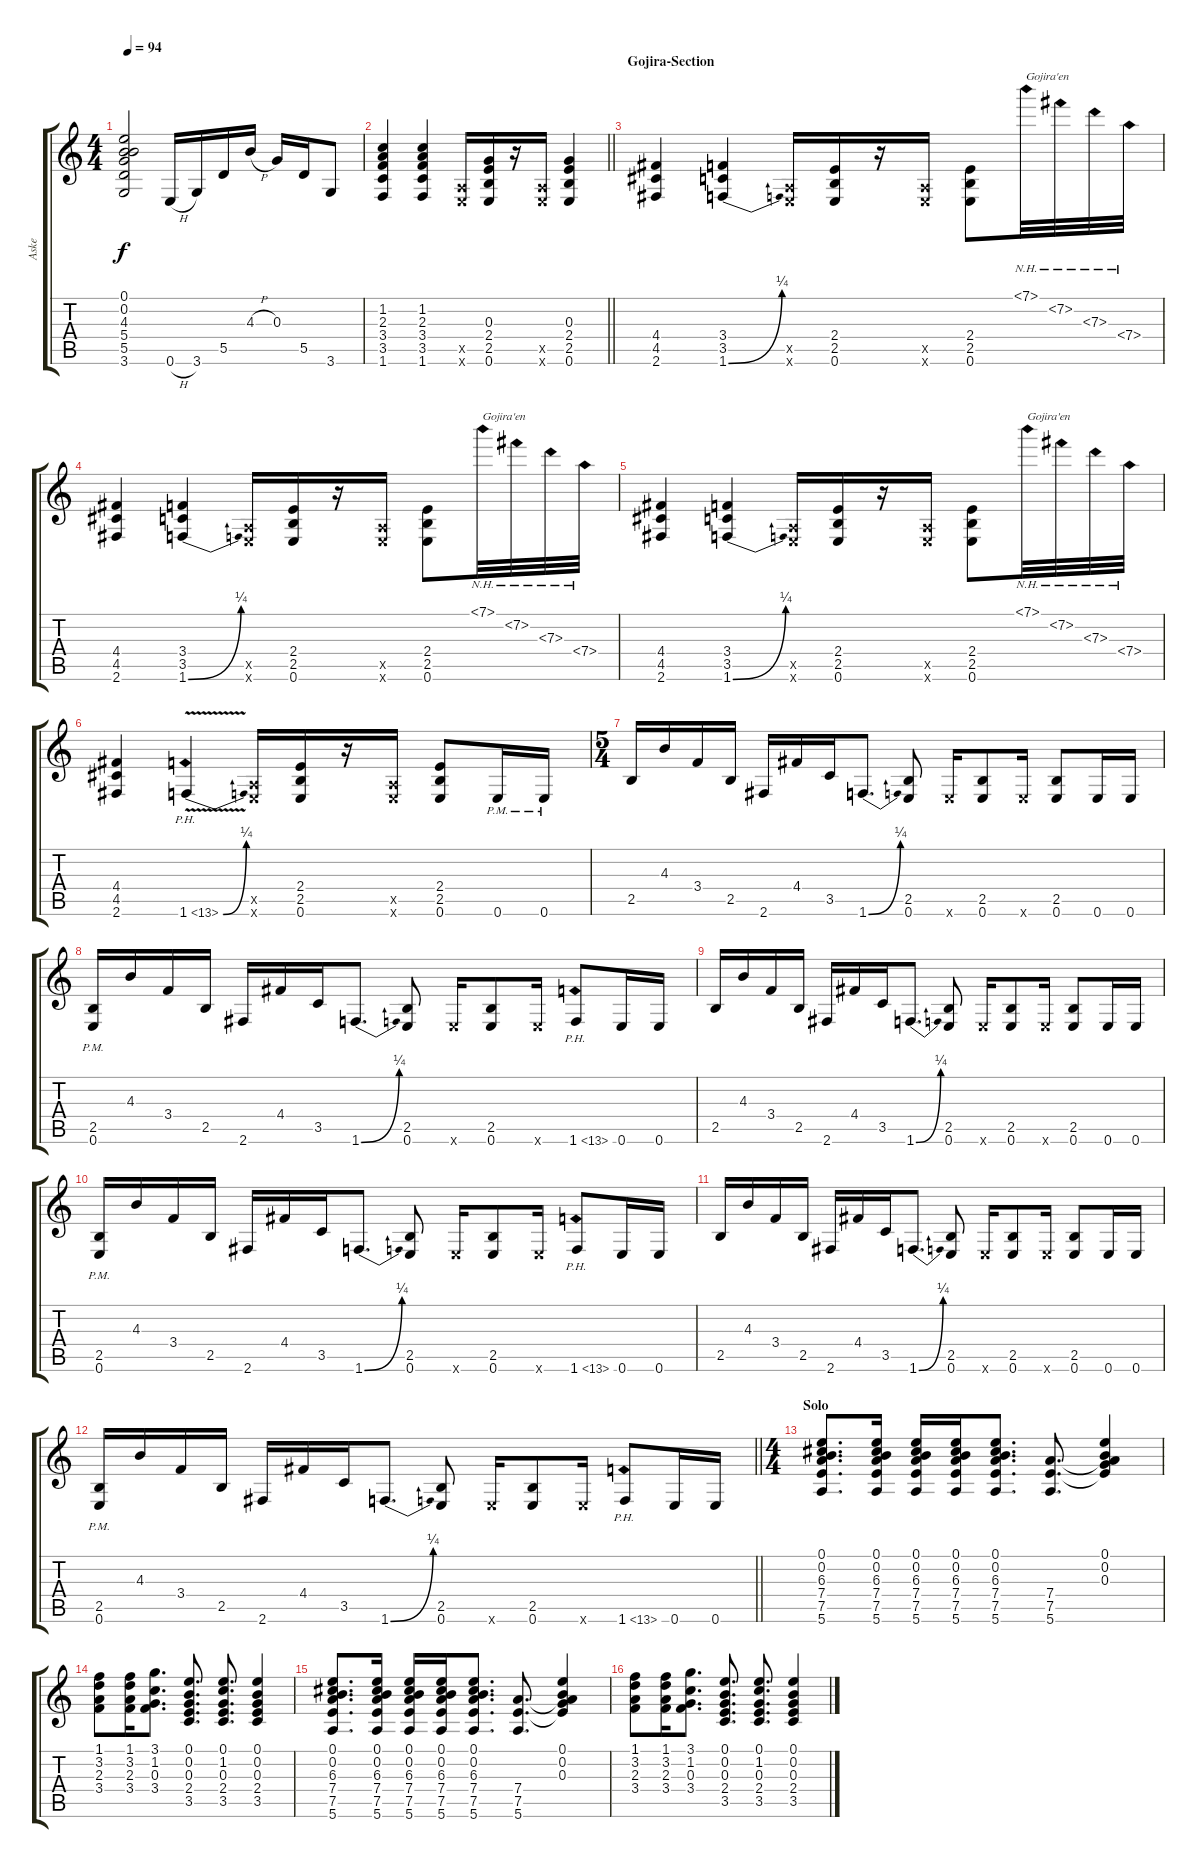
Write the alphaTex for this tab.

\track ("Aske" "Aske") {instrument acousticguitarsteel}
\staff {score tabs}
\tuning (E4 B3 G3 D3 A2 E2) {hide}
\ts (4 4)
\tempo 94
\clef g2
\ks c
(0.1 0.2 4.3 5.4 5.5 3.6).2{dy f} 0.6{h}.16 3.6.16 5.5.16 4.3{h}.16 0.3.16 5.5.16 3.6.8 |
\barLineRight lightlight
(1.2 2.3 3.4 3.5 1.6).4 (1.2 2.3 3.4 3.5 1.6).4 (0.5{x} 0.6{x}).16 (0.3 2.4 2.5 0.6).16 r.16 (0.5{x} 0.6{x}).16 (0.3 2.4 2.5 0.6).4 |
\section ("" "Gojira-Section")
(4.4 4.5 2.6).4 (3.4 3.5 1.6{be (bend 0 0 60 1)}).4 (0.5{x} 0.6{x}).16 (2.4 2.5 0.6).16 r.16 (0.5{x} 0.6{x}).16 (2.4 2.5 0.6).8 7.1{nh}.32{txt "Gojira'en"} 7.2{nh}.32 7.3{nh}.32 7.4{nh}.32 |
(4.4 4.5 2.6).4 (3.4 3.5 1.6{be (bend 0 0 60 1)}).4 (0.5{x} 0.6{x}).16 (2.4 2.5 0.6).16 r.16 (0.5{x} 0.6{x}).16 (2.4 2.5 0.6).8 7.1{nh}.32{txt "Gojira'en"} 7.2{nh}.32 7.3{nh}.32 7.4{nh}.32 |
(4.4 4.5 2.6).4 (3.4 3.5 1.6{be (bend 0 0 60 1)}).4 (0.5{x} 0.6{x}).16 (2.4 2.5 0.6).16 r.16 (0.5{x} 0.6{x}).16 (2.4 2.5 0.6).8 7.1{nh}.32{txt "Gojira'en"} 7.2{nh}.32 7.3{nh}.32 7.4{nh}.32 |
(4.4 4.5 2.6).4 1.6{be (bend 0 0 60 1) ph 12 v}.4 (0.5{x} 0.6{x}).16 (2.4 2.5 0.6).16 r.16 (0.5{x} 0.6{x}).16 (2.4 2.5 0.6).8 0.6{pm}.16 0.6{pm}.16 |
\ts (5 4)
2.5.16 4.3.16 3.4.16 2.5.16 2.6.16 4.4.16 3.5.16 1.6{be (bend 0 0 60 1)}.8{d} (2.5 0.6).8 0.6{x}.16 (2.5 0.6).8 0.6{x}.16 (2.5 0.6).8 0.6.16 0.6.16 |
(2.5 0.6{pm}).16 4.3.16 3.4.16 2.5.16 2.6.16 4.4.16 3.5.16 1.6{be (bend 0 0 60 1)}.8{d} (2.5 0.6).8 0.6{x}.16 (2.5 0.6).8 0.6{x}.16 1.6{ph 12}.8 0.6.16 0.6.16 |
2.5.16 4.3.16 3.4.16 2.5.16 2.6.16 4.4.16 3.5.16 1.6{be (bend 0 0 60 1)}.8{d} (2.5 0.6).8 0.6{x}.16 (2.5 0.6).8 0.6{x}.16 (2.5 0.6).8 0.6.16 0.6.16 |
(2.5 0.6{pm}).16 4.3.16 3.4.16 2.5.16 2.6.16 4.4.16 3.5.16 1.6{be (bend 0 0 60 1)}.8{d} (2.5 0.6).8 0.6{x}.16 (2.5 0.6).8 0.6{x}.16 1.6{ph 12}.8 0.6.16 0.6.16 |
2.5.16 4.3.16 3.4.16 2.5.16 2.6.16 4.4.16 3.5.16 1.6{be (bend 0 0 60 1)}.8{d} (2.5 0.6).8 0.6{x}.16 (2.5 0.6).8 0.6{x}.16 (2.5 0.6).8 0.6.16 0.6.16 |
\barLineRight lightlight
(2.5 0.6{pm}).16 4.3.16 3.4.16 2.5.16 2.6.16 4.4.16 3.5.16 1.6{be (bend 0 0 60 1)}.8{d} (2.5 0.6).8 0.6{x}.16 (2.5 0.6).8 0.6{x}.16 1.6{ph 12}.8 0.6.16 0.6.16 |
\ts (4 4)
\section ("" "Solo")
(0.1 0.2 6.3 7.4 7.5 5.6).8{d instrument acousticguitarsteel} (0.1 0.2 6.3 7.4 7.5 5.6).16 (0.1 0.2 6.3 7.4 7.5 5.6).16 (0.1 0.2 6.3 7.4 7.5 5.6).16 (0.1 0.2 6.3 7.4 7.5 5.6).8{d} (7.4 7.5 5.6).8{d} (0.1 0.2 0.3 7.4{t} 7.5{t}).4 |
(1.1 3.2 2.3 3.4).8 (1.1 3.2 2.3 3.4).16 (3.1 1.2 0.3 3.4).8{d} (0.1 0.2 0.3 2.4 3.5).8{d} (0.1 1.2 0.3 2.4 3.5).8{d} (0.1 0.2 0.3 2.4 3.5).4 |
(0.1 0.2 6.3 7.4 7.5 5.6).8{d} (0.1 0.2 6.3 7.4 7.5 5.6).16 (0.1 0.2 6.3 7.4 7.5 5.6).16 (0.1 0.2 6.3 7.4 7.5 5.6).16 (0.1 0.2 6.3 7.4 7.5 5.6).8{d} (7.4 7.5 5.6).8{d} (0.1 0.2 0.3 7.4{t} 7.5{t}).4 |
(1.1 3.2 2.3 3.4).8 (1.1 3.2 2.3 3.4).16 (3.1 1.2 0.3 3.4).8{d} (0.1 0.2 0.3 2.4 3.5).8{d} (0.1 1.2 0.3 2.4 3.5).8{d} (0.1 0.2 0.3 2.4 3.5).4
